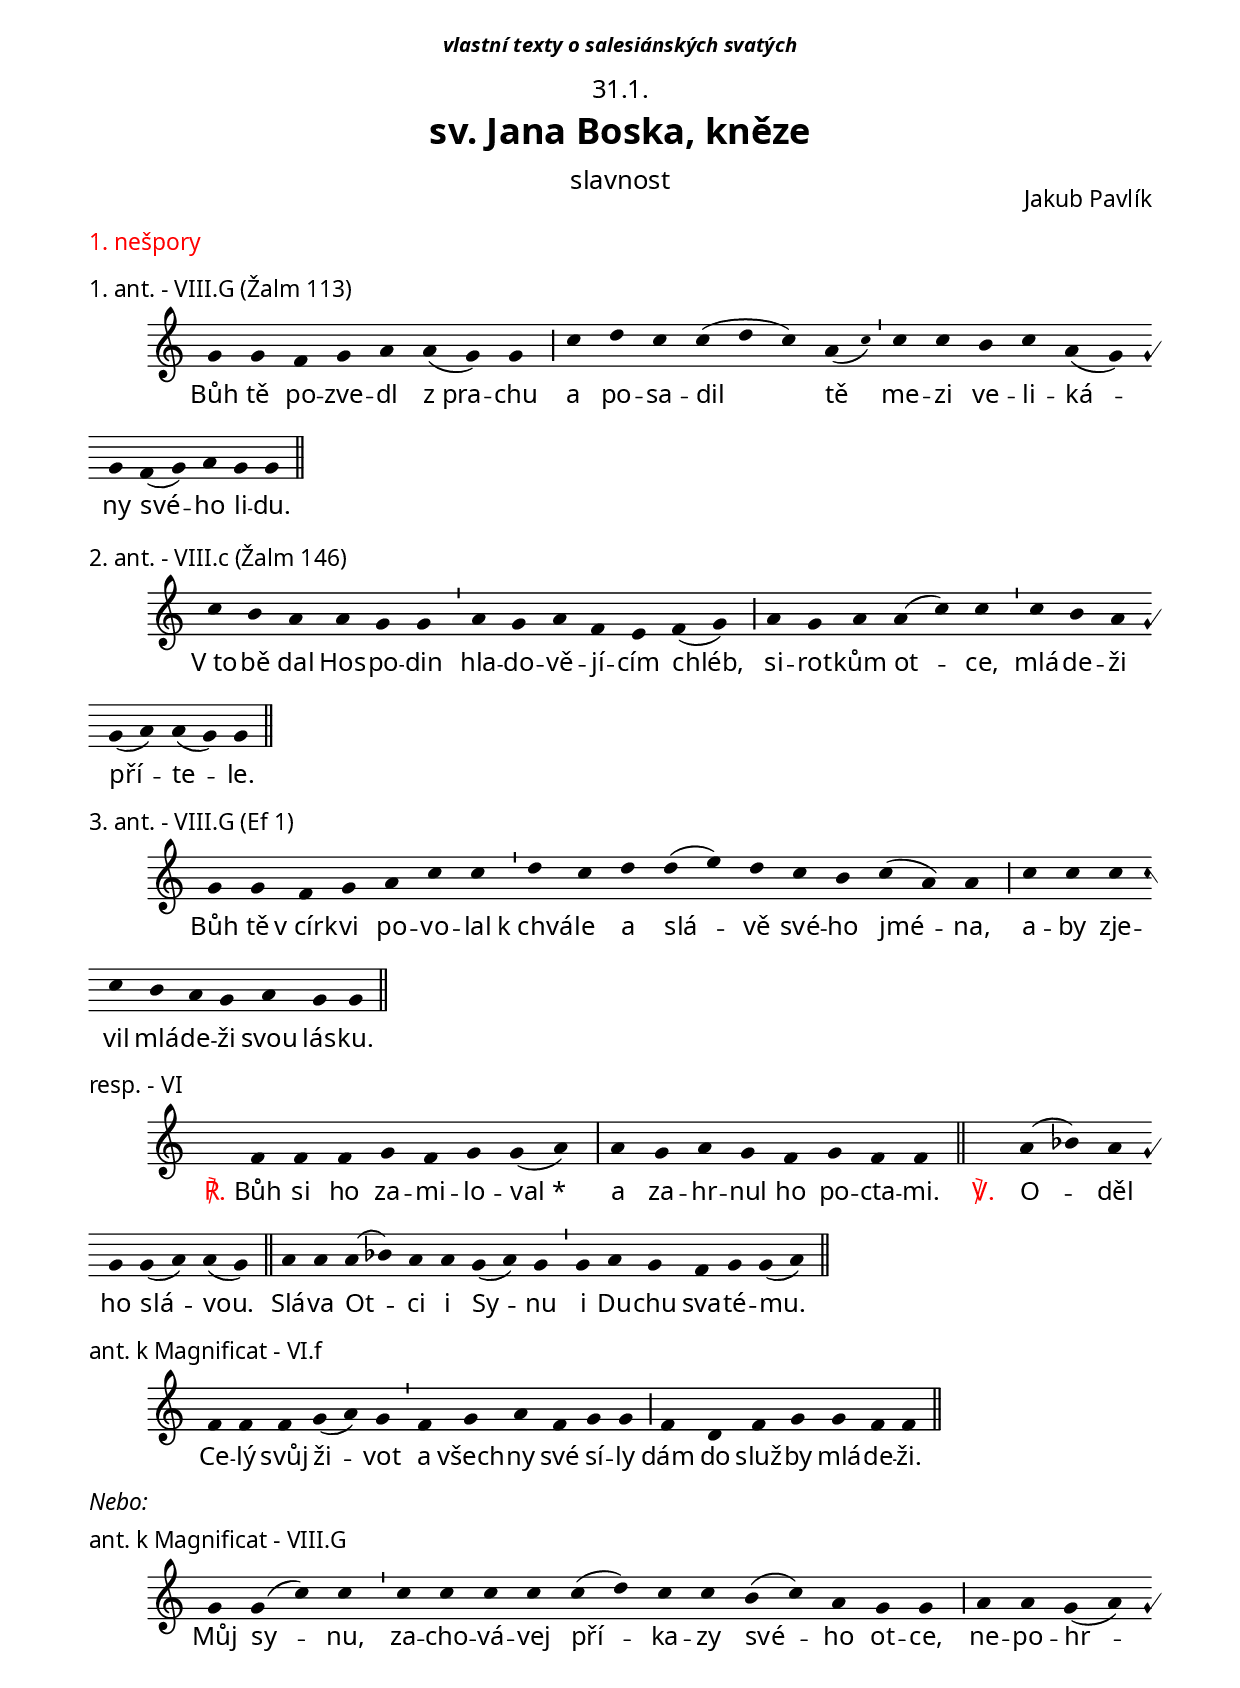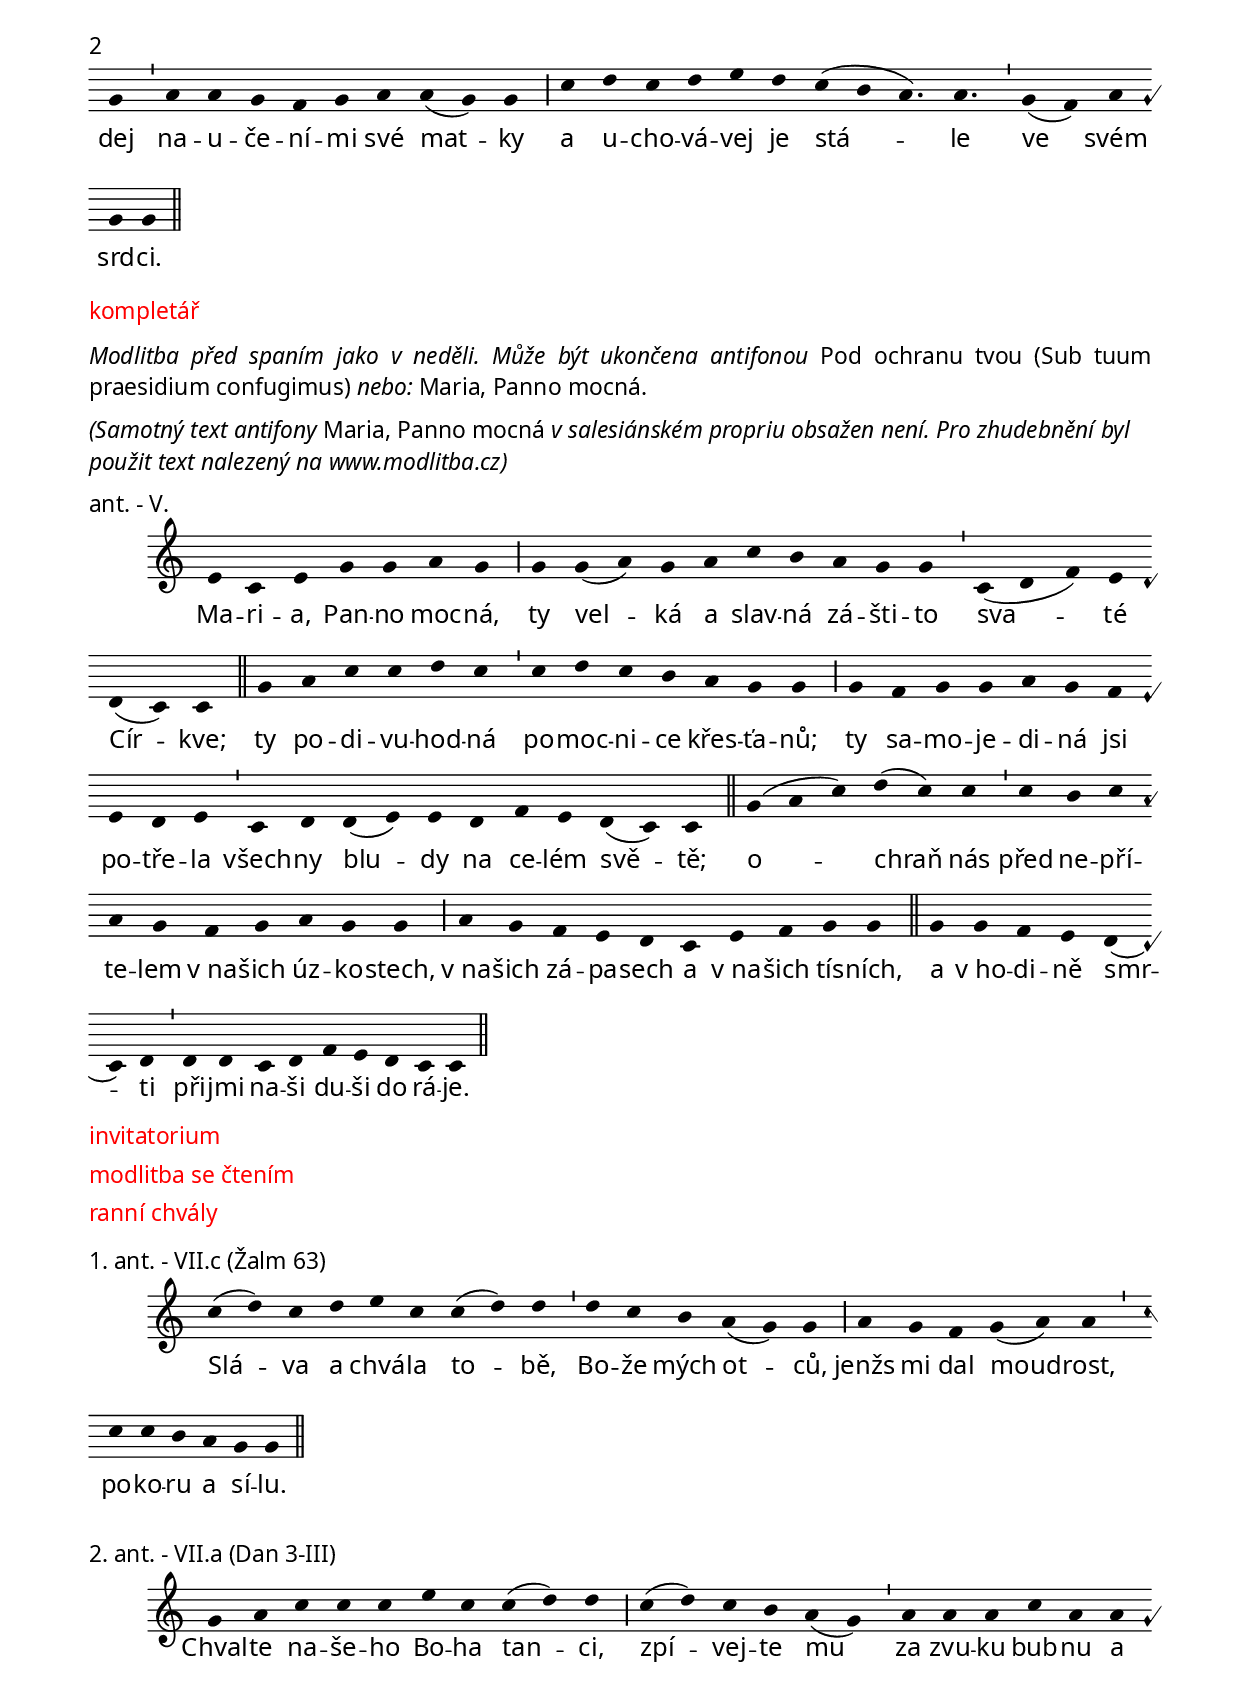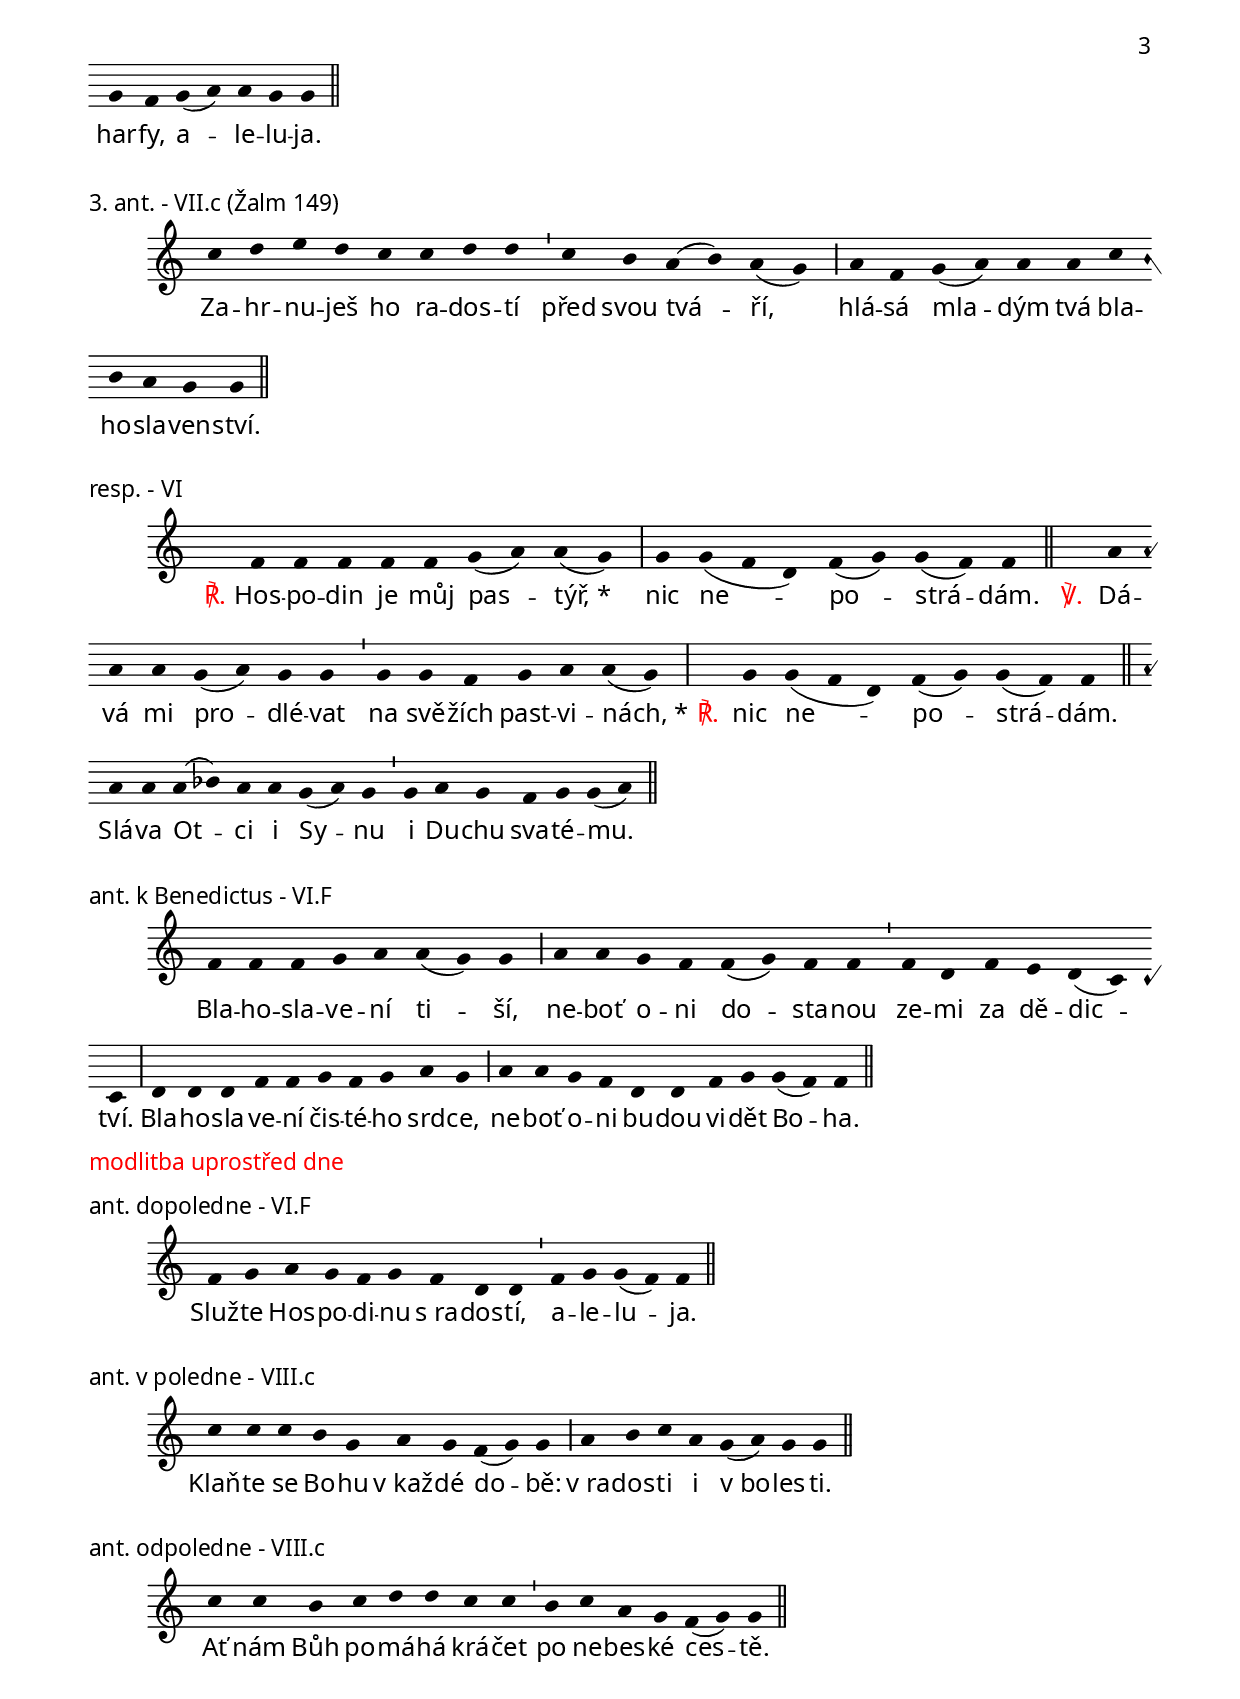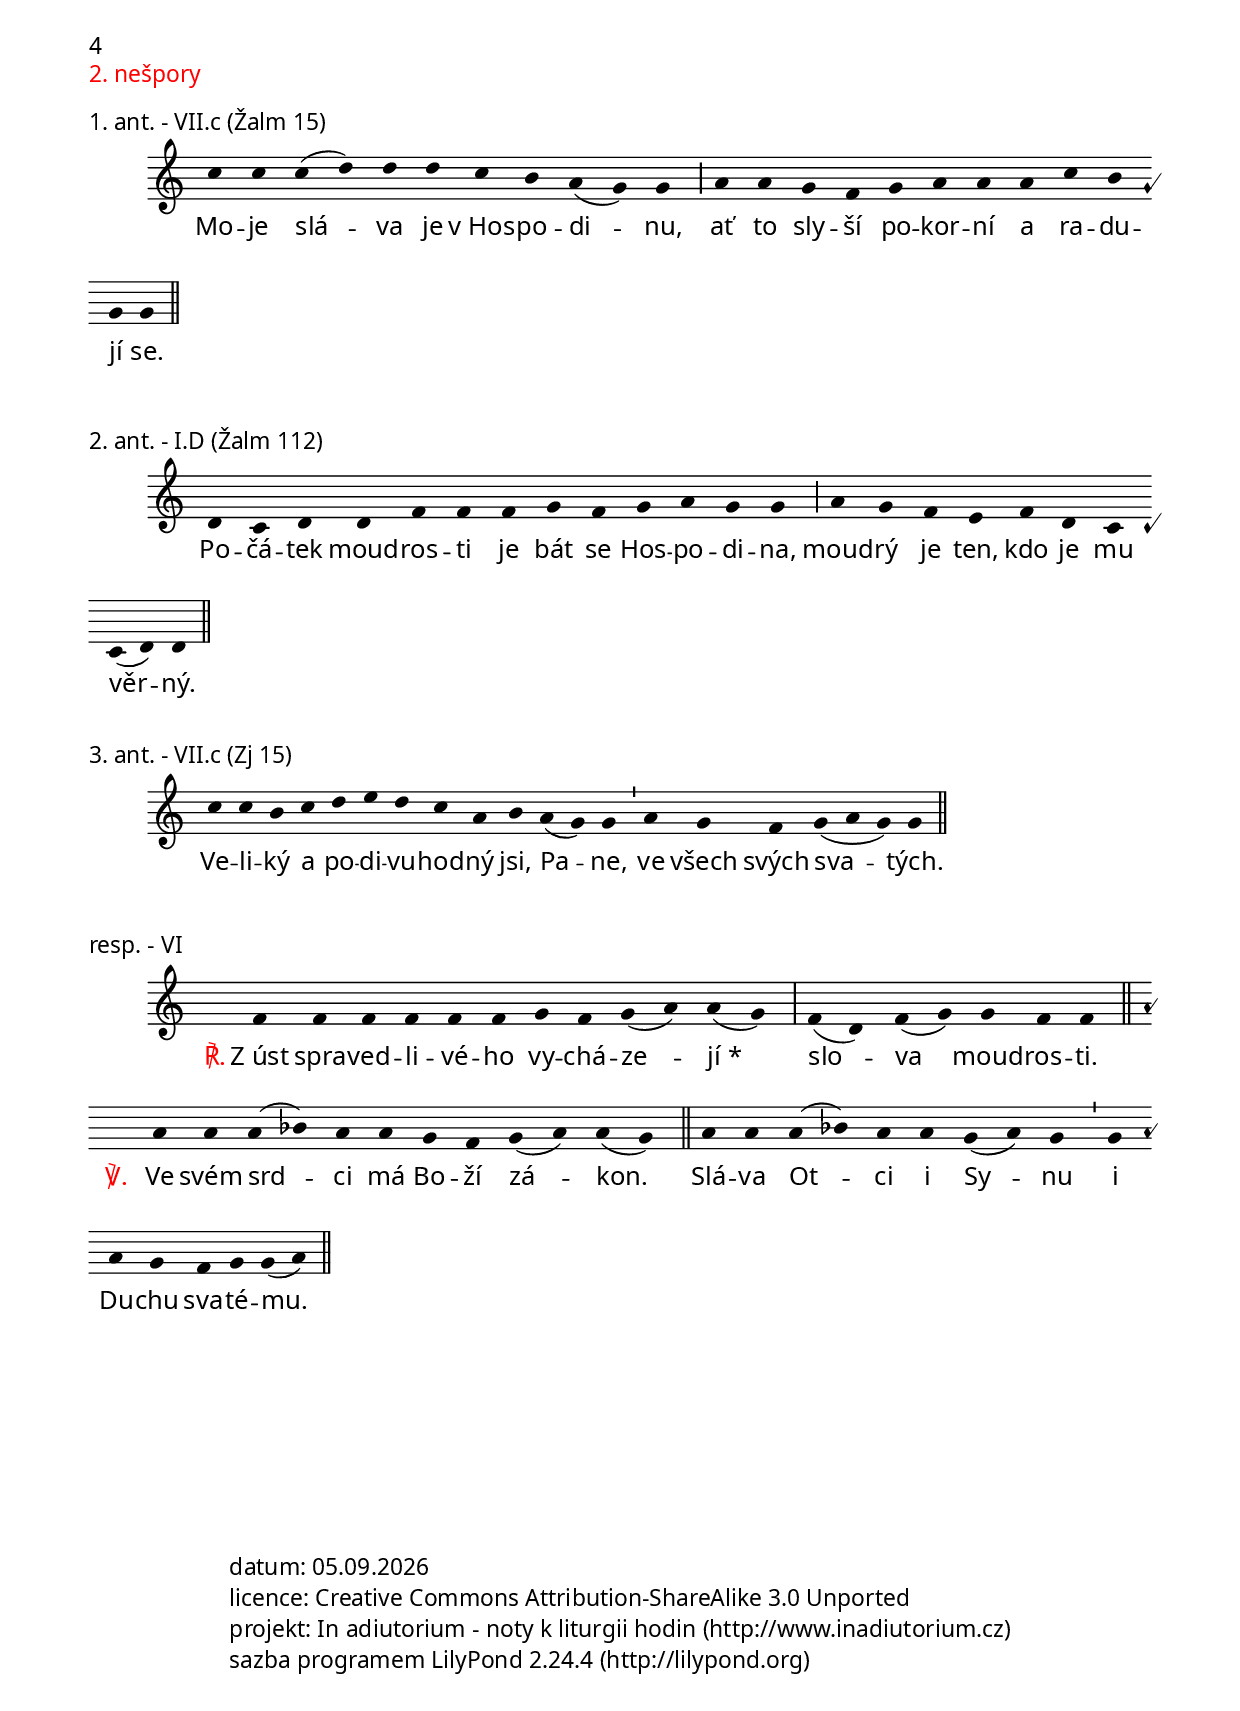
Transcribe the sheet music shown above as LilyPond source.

\version "2.19.80"

\include "../../spolecne.ly"
\include "../../spolecne/reholni.ly"
\include "../../dilyresponsorii.ly"

\header {
  title = \markup\titleSvatek
            "sv. Jana Boska, kněze"
            slavnost
            31.1.
           "vlastní texty o salesiánských svatých"
  composer = "Jakub Pavlík"
}

\markup {\nadpisHodinka {"1. nešpory"}}

\score {
  \relative c'' {
    \choralniRezim
    g4 g f g a a( g) g \barMaior
    c d c c( d c) a( \grace { c) } \barMin
    c c b c a( g) g f( g) a g g \barFinalis
  }
  \addlyrics {
    Bůh tě po -- zve -- dl z_pra -- chu
    a po -- sa -- dil tě
    me -- zi ve -- li -- ká -- ny
    své -- ho li -- du.
  }
  \header {
    quid = "1. ant."
    modus = "VIII"
    differentia = "G"
    psalmus = "Žalm 113"
    id = "1ne-a1"
    piece = \markup {\sestavTitulek}
  }
}

\score {
  \relative c'' {
    \choralniRezim
    c4 b a a g g \barMin
    a g a f e f( g) \barMaior
    a g a a( c) c \barMin
    c b a g( a) a( g) g \barFinalis
  }
  \addlyrics {
    V_to -- bě dal Hos -- po -- din
    hla -- do -- vě -- jí -- cím chléb,
    si -- rot -- kům ot -- ce,
    mlá -- de -- ži pří -- te -- le.
  }
  \header {
    quid = "2. ant."
    modus = "VIII"
    differentia = "c"
    psalmus = "Žalm 146"
    id = "1ne-a2"
    piece = \markup {\sestavTitulek}
  }
}

\score {
  \relative c'' {
    \choralniRezim
    g4 g f g a c c \barMin
    d c d d( e) d c b c( a) a \barMaior
    c c c c b a g a g g \barFinalis
  }
  \addlyrics {
    Bůh tě v_círk -- vi po -- vo -- lal
    k_chvá -- le a slá -- vě
    své -- ho jmé -- na,
    a -- by zje -- vil mlá -- de -- ži svou lás -- ku.
  }
  \header {
    quid = "3. ant."
    modus = "VIII"
    differentia = "G"
    psalmus = "Ef 1"
    id = "1ne-a3"
    piece = \markup {\sestavTitulek}
  }
}

\score {
  \relative c' {
    \choralniRezim

    % R
    \neviditelna f
    f4 f f g f g g( a) \barMax
    a g a g f g f f \barFinalis

    % V
    \neviditelna a
    a( bes) a g g( a) a( g) \barFinalis
    % Slava
    \respVIdoxologie \barFinalis
  }
  \addlyrics {
    \Response Bůh si ho za -- mi -- lo -- val_*
    a za -- hr -- nul ho po -- cta -- mi.
    \Verse O -- děl ho slá -- vou.
    \textRespDoxologie
  }
  \header {
    quid = "resp."
    modus = "VI"
    id = "1ne-r"
    piece = \markup {\sestavTitulekResp}
  }
}

\score {
  \relative c' {
    \choralniRezim
    f4 f f g( a) g \barMin
    f g a f g g \barMaior
    f d f g g f f \barFinalis
  }
  \addlyrics {
    Ce -- lý svůj ži -- vot
    a všech -- ny své sí -- ly
    dám do služ -- by mlá -- de -- ži.
  }
  \header {
    quid = "ant. k Magnificat"
    modus = "VI"
    differentia = "f"
    psalmus = ""
    id = "1ne-am"
    piece = \markup {\sestavTitulekBezZalmu}
  }
}

\markup\italic{Nebo:}

\score {
  \relative c'' {
    \choralniRezim
    g4 g( c) c \barMin c c c c c( d) c c b( c) a g g \barMaior
    a a g( a) g \barMin a a g f g a a( g) g \barMaior
    c d c d e d c( b a4.) a \barMin g4( f) a g g \barFinalis
  }
  \addlyrics {
    Můj sy -- nu,
    za -- cho -- vá -- vej pří -- ka -- zy své -- ho ot -- ce,
    ne -- po -- hr -- dej na -- u -- če -- ní -- mi své mat -- ky
    a u -- cho -- vá -- vej je stá -- le ve svém srd -- ci.
  }
  \header {
    quid = "ant. k Magnificat"
    modus = "VIII"
    differentia = "G"
    psalmus = ""
    fial = "commune/commune_reholnikatd.ly#vych-amag?jiny text&-aleluja"
    id = "1ne-am2"
    piece = \markup {\sestavTitulekBezZalmu}
  }
}

\markup {\nadpisHodinka {"kompletář"}}

\markup\justify\italic{
  Modlitba před spaním jako v neděli. Může být ukončena
  antifonou \upright{Pod ochranu tvou} \upright{(Sub tuum praesidium confugimus)}
  nebo: \upright{Maria, Panno mocná.}
}

\markup\wordwrap\italic{
  (Samotný text antifony \upright{Maria, Panno mocná} v salesiánském propriu obsažen není.
  Pro zhudebnění byl použit text nalezený na \concat { \with-url "http://www.modlitba.cz/modlitba-v-zivote/seznam-modliteb/rozdeleni-modliteb-podle-adresata-podle-toho-ke-komu-se-modlitbou-obracime/k-panne-marii/" {www.modlitba.cz} ")" }
}

\score {
  \relative c' {
    \choralniRezim
    e4 c e g g a g \barMaior
    g g( a) g a c b a g g \barMin
    c,( d f) e d( c) c \barFinalis
    g' a c c d c \barMin
    c d c b a g g \barMaior
    g f g g a g f e d e \barMin
    c d d( e) e d f e d( c) c \barFinalis
    g'( a c) d( c) c \barMin
    c b c a g f g a g g \barMaior
    a g f e d c e f g g \barFinalis
    g g f e d( c) d \barMin
    d d c d f e d c c \barFinalis
  }
  \addlyrics {
    Ma -- ri -- a, Pan -- no moc -- ná,
    ty vel -- ká a slav -- ná zá -- šti -- to
    sva -- té Cír -- kve;
    ty po -- di -- vu -- hod -- ná
    po -- moc -- ni -- ce křes -- ťa -- nů;
    ty sa -- mo -- je -- di -- ná jsi po -- tře -- la
    všech -- ny blu -- dy na ce -- lém svě -- tě;
    o -- chraň
    nás před ne -- pří -- te -- lem v_na -- šich úz -- ko -- stech,
    v_na -- šich zá -- pa -- sech a v_na -- šich tís -- ních,
    a v_ho -- di -- ně smr -- ti
    při -- jmi na -- ši du -- ši do rá -- je.
    A -- men. % nechat? vypustit? v antifonach nebyva
  }
  \header {
    % text z http://www.modlitba.cz/modlitba-v-zivote/seznam-modliteb/rozdeleni-modliteb-podle-adresata-podle-toho-ke-komu-se-modlitbou-obracime/k-panne-marii/
    % protože v propriu se na modlitbu pouze odkazuje, ale není otištěna
    quid = "ant."
    modus = "V"
    differentia = ""
    psalmus = ""
    adiutor_genre = "antiphon_standalone"
    id = "pannomocna"
    piece = \markup {\sestavTitulekBezZalmu}
  }
}

\markup {\nadpisHodinka {"invitatorium"}}

\score {
  \relative c' {
    \choralniRezim

  }
  \addlyrics {
    Ve svá -- tek sva -- té -- ho Ja -- na Bos -- ka
    chval -- me Pá -- na, na -- še -- ho Bo -- ha.
  }
  \header {
    quid = "ant."
    modus = ""
    differentia = ""
    psalmus = ""
    id = "invit"
    piece = \markup {\sestavTitulekBezZalmu}
  }
}

\markup {\nadpisHodinka {"modlitba se čtením"}}

\score {
  \relative c' {
    \choralniRezim

  }
  \addlyrics {
    Bůh mu dal moud -- rost a pro -- zí -- ra -- vost
    a srd -- ce vel -- ké ja -- ko moř -- ské po -- bře -- ží.
  }
  \header {
    quid = "1. ant."
    modus = ""
    differentia = ""
    psalmus = "Žalm 21"
    id = "mc-a1"
    piece = \markup {\sestavTitulek}
  }
}

\score {
  \relative c' {
    \choralniRezim

  }
  \addlyrics {
    Vě -- řil pro -- ti vší na -- dě -- ji
    a stal se ot -- cem mno -- ha ná -- ro -- dů.
  }
  \header {
    quid = "2. ant."
    modus = ""
    differentia = ""
    psalmus = "Žalm 92-I"
    id = "mc-a2"
    piece = \markup {\sestavTitulek}
  }
}

\score {
  \relative c' {
    \choralniRezim

  }
  \addlyrics {
    Dů -- vě -- řo -- val v_Hos -- po -- di -- na,
    ko -- nal dob -- ro;
    do něj vlo -- žil svou ra -- dost.
  }
  \header {
    quid = "3. ant."
    modus = ""
    differentia = ""
    psalmus = "Žalm 92-II"
    id = "mc-a3"
    piece = \markup {\sestavTitulek}
  }
}

\score {
  \relative c' {
    \choralniRezim

  }
  \addlyrics {
    Všech -- no, co ko -- ná -- te slo -- vy a či -- ny,
    ať je ko -- ná -- no
    v_Hos -- po -- di -- no -- vě jmé -- nu.
  }
  \header {
    quid = "ant. ke kantikům vigilie"
    modus = ""
    differentia = ""
    psalmus = ""
    id = "mc-avig"
    piece = \markup {\sestavTitulekBezZalmu}
  }
}

\markup {\nadpisHodinka {"ranní chvály"}}

\score {
  \relative c'' {
    \choralniRezim
    c4( d) c d e c c( d) d \barMin
    d c b a( g) g \barMaior
    a g f g( a) a \barMin
    c c b a g g \barFinalis
  }
  \addlyrics {
    Slá -- va a chvá -- la to -- bě,
    Bo -- že mých ot -- ců,
    jenžs mi dal moud -- rost,
    po -- ko -- ru a sí -- lu.
  }
  \header {
    quid = "1. ant."
    modus = "VII"
    differentia = "c"
    psalmus = "Žalm 63"
    id = "rch-a1"
    piece = \markup {\sestavTitulek}
  }
}

\score {
  \relative c'' {
    \choralniRezim
    g4 a c c c e c c( d) d \barMaior
    c( d) c b a( g) \barMin
    a a a c a a g f
    g( a) a g g \barFinalis
  }
  \addlyrics {
    Chval -- te na -- še -- ho Bo -- ha tan -- ci,
    zpí -- vej -- te mu
    za zvu -- ku bub -- nu a har -- fy,
    a -- le -- lu -- ja.
  }
  \header {
    quid = "2. ant."
    modus = "VII"
    differentia = "a"
    psalmus = "Dan 3-III"
    id = "rch-a2"
    piece = \markup {\sestavTitulek}
  }
}

\score {
  \relative c'' {
    \choralniRezim
    c4 d e d c c d d \barMin
    c b a( b) a( g) \barMaior
    a f g( a) a
    a c b a g g \barFinalis
  }
  \addlyrics {
    Za -- hr -- nu -- ješ ho ra -- dos -- tí
    před svou tvá -- ří,
    hlá -- sá mla -- dým
    tvá bla -- ho -- sla -- ven -- ství.
  }
  \header {
    quid = "3. ant."
    modus = "VII"
    differentia = "c"
    psalmus = "Žalm 149"
    id = "rch-a3"
    piece = \markup {\sestavTitulek}
  }
}

\score {
  \relative c' {
    \choralniRezim

    % R
    \neviditelna f
    f4 f f f f g( a) a( g) \barMax
    g g( f d) f( g) g( f) f \barFinalis
    % V
    \neviditelna g
    a a a g( a) g g \barMin g g f g a a( g) \barMax
    % R
    \neviditelna g
    g g( f d) f( g) g( f) f \barFinalis
    % Slava
    \respVIdoxologie \barFinalis
  }
  \addlyrics {
    \Response Hos -- po -- din je můj pas -- týř,_*
    nic ne -- po -- strá -- dám.
    \Verse Dá -- vá mi pro -- dlé -- vat na svě -- žích past -- vi -- nách,_*
    \Response nic ne -- po -- strá -- dám.
    \textRespDoxologie
  }
  \header {
    quid = "resp."
    modus = "VI"
    fial = "responsoria.ly#2ct-ne"
    id = "rch-r"
    piece = \markup\sestavTitulekResp
  }
}

\score {
  \relative c' {
    \choralniRezim
    f4 f f g a a( g) g \barMaior
    a a g f f( g) f f \barMin f d f e d( c) c \barMax
    d d d f f g f g a g \barMaior
    a a g f d d f g g( f) f \barFinalis
  }
  \addlyrics {
    Bla -- ho -- sla -- ve -- ní ti -- ší,
    ne -- boť o -- ni do -- sta -- nou ze -- mi za dě -- dic -- tví.
    Bla -- ho -- sla -- ve -- ní čis -- té -- ho srd -- ce,
    ne -- boť o -- ni bu -- dou vi -- dět Bo -- ha.
  }
  \header {
    quid = "ant. k Benedictus"
    modus = "VI"
    differentia = "F"
    psalmus = ""
    id = "rch-ab"
    piece = \markup {\sestavTitulekBezZalmu}
  }
}

\markup {\nadpisHodinka {"modlitba uprostřed dne"}}

\score {
  \relative c' {
    \choralniRezim
    f4 g a g f g f d d \barMin
    f g g( f) f \barFinalis
  }
  \addlyrics {
    Služ -- te Hos -- po -- di -- nu s_ra -- dos -- tí,
    a -- le -- lu -- ja.
  }
  \header {
    quid = "ant. dopoledne"
    modus = "VI"
    differentia = "F"
    psalmus = ""
    fial = "antifony/velikonoce_tyden1_6patek.ly#rch-a3"
    id = "tercie"
    piece = \markup {\sestavTitulekBezZalmu}
  }
}

\score {
  \relative c'' {
    \choralniRezim
    c4 c c b g a g f( g) g \barMaior
    a b c a g( a) g g \barFinalis
  }
  \addlyrics {
    Klaň -- te se Bo -- hu v_kaž -- dé do -- bě:
    v_ra -- dos -- ti i v_bo -- les -- ti.
  }
  \header {
    quid = "ant. v poledne"
    modus = "VIII"
    differentia = "c"
    psalmus = ""
    id = "sexta"
    piece = \markup {\sestavTitulekBezZalmu}
  }
}

\score {
  \relative c'' {
    \choralniRezim
    c4 c b c d d c c \barMin
    b c a g f( g) g \barFinalis
  }
  \addlyrics {
    Ať nám Bůh po -- má -- há krá -- čet
    po ne -- bes -- ké ces -- tě.
  }
  \header {
    quid = "ant. odpoledne"
    modus = "VIII"
    differentia = "c"
    psalmus = ""
    id = "nona"
    piece = \markup {\sestavTitulekBezZalmu}
  }
}

\markup {\nadpisHodinka {"2. nešpory"}}

\score {
  \relative c'' {
    \choralniRezim
    c4 c c( d) d d c b a( g) g \barMaior
    a a g f g a a a c b g g \barFinalis
  }
  \addlyrics {
    Mo -- je slá -- va je v_Hos -- po -- di -- nu,
    ať to sly -- ší po -- kor -- ní a ra -- du -- jí se.
  }
  \header {
    quid = "1. ant."
    modus = "VII"
    differentia = "c"
    psalmus = "Žalm 15"
    id = "ne-a1"
    piece = \markup {\sestavTitulek}
  }
}

\score {
  \relative c' {
    \choralniRezim
    d4 c d d f f
    f g f g a g g \barMaior
    a g f e
    f d c c( d) d \barFinalis
  }
  \addlyrics {
    Po -- čá -- tek moud -- ros -- ti
    je bát se Hos -- po -- di -- na,
    moud -- rý je ten,
    kdo je mu věr -- ný.
  }
  \header {
    quid = "2. ant."
    modus = "I"
    differentia = "D"
    psalmus = "Žalm 112"
    id = "ne-a2"
    piece = \markup {\sestavTitulek}
  }
}

\score {
  \relative c'' {
    \choralniRezim
    c4 c b c d e d c a b a( g) g \barMin
    a g f g( a g) g \barFinalis
  }
  \addlyrics {
    Ve -- li -- ký a po -- di -- vu -- hod -- ný jsi, Pa -- ne,
    ve všech svých sva -- tých.
  }
  \header {
    quid = "3. ant."
    modus = "VII"
    differentia = "c"
    psalmus = "Zj 15"
    id = "ne-a3"
    piece = \markup {\sestavTitulek}
  }
}

\score {
  \relative c' {
    \choralniRezim

    % R
    \neviditelna f
    f4 f f f f f g f g( a) a( g) \barMax
    f( d) f( g) g f f \barFinalis
    % V
    \neviditelna a
    a4 a a( bes) a a g f g( a) a( g) \barFinalis
    % Slava
    \respVIdoxologie \barFinalis
  }
  \addlyrics {
    \Response Z_úst spra -- ved -- li -- vé -- ho vy -- chá -- ze -- jí_*
    slo -- va moud -- ros -- ti.
    \Verse Ve svém srd -- ci má Bo -- ží zá -- kon.
    \textRespDoxologie
  }
  \header {
    quid = "resp."
    modus = "VI"
    id = "ne-r"
    piece = \markup {\sestavTitulekResp}
  }
}

\score {
  \relative c' {
    \choralniRezim

  }
  \addlyrics {
    Pro spá -- su va -- šich du -- ší
    dám s_ra -- dos -- tí ce -- lý svůj ži -- vot.
  }
  \header {
    quid = "ant. k Magnificat"
    modus = ""
    differentia = ""
    psalmus = ""
    id = "ne-am"
    piece = \markup {\sestavTitulekBezZalmu}
  }
}